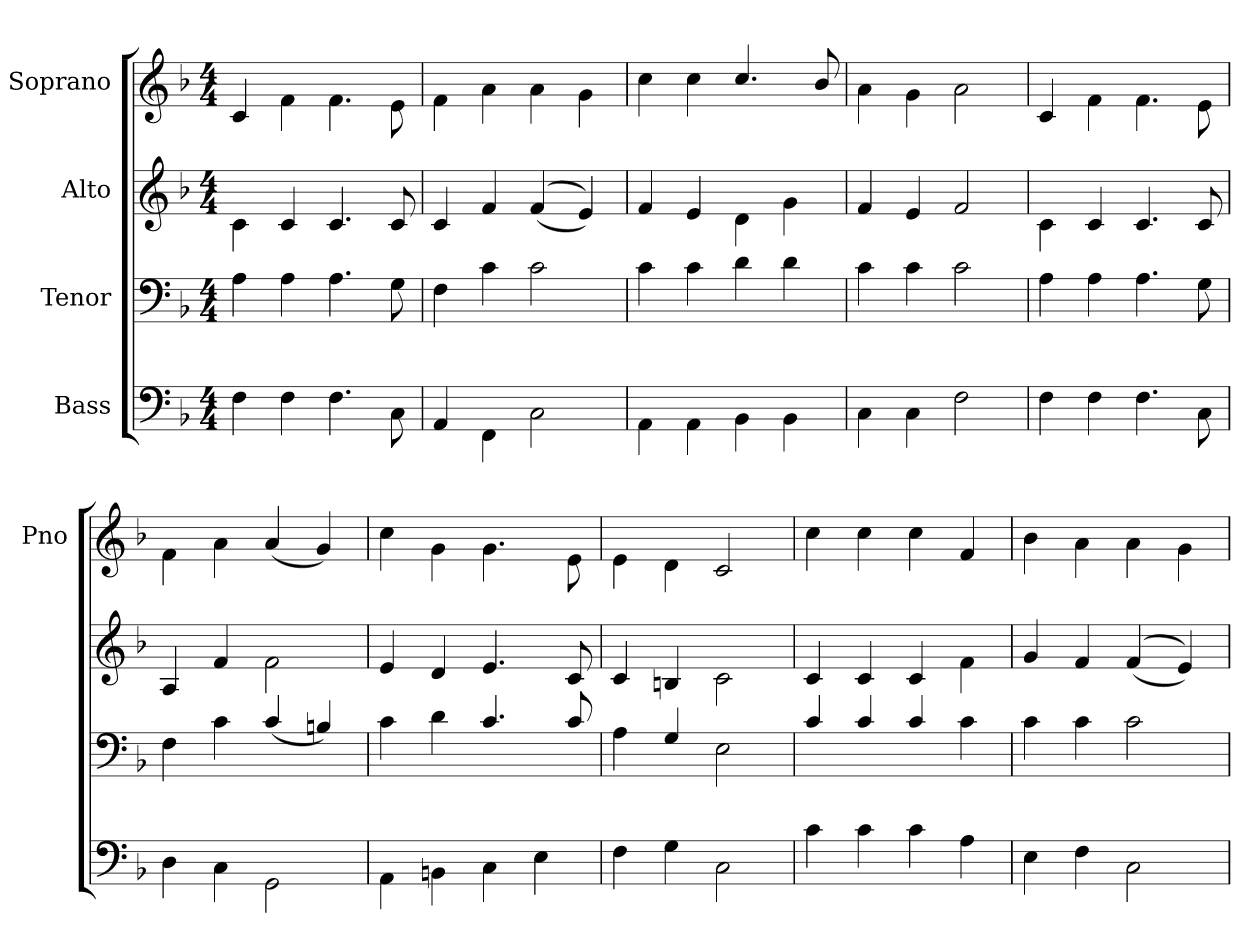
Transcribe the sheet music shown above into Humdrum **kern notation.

**kern	**kern	**kern	**kern
*part4	*part3	*part2	*part1
*staff4	*staff3	*staff2	*staff1
*I"Bass	*I"Tenor	*I"Alto	*I"Soprano
*	*	*	*I'Pno
*clefF4	*clefF4	*clefG2	*clefG2
*k[b-]	*k[b-]	*k[b-]	*k[b-]
*F:	*F:	*F:	*F:
*M4/4	*M4/4	*M4/4	*M4/4
=	=	=	=
4F\	4A\	4c\	4c/
4F\	4A\	4c/	4f\
4.F\	4.A\	4.c/	4.f\
8C\	8G\	8c/	8e\
=	=	=	=
4AA/	4F\	4c/	4f\
4FF\	4c\	4f/	4a\
2C\	2c\	(>(<4f/	4a\
.	.	4e/))	4g\
=	=	=	=
4AA\	4c\	4f/	4cc\
4AA\	4c\	4e/	4cc\
4BB-\	4d\	4d\	4.cc/
4BB-\	4d\	4g\	.
.	.	.	8b-/
=	=	=	=
4C\	4c\	4f/	4a\
4C\	4c\	4e/	4g\
2F\	2c\	2f/	2a\
=	=	=	=
4F\	4A\	4c\	4c/
4F\	4A\	4c/	4f\
4.F\	4.A\	4.c/	4.f\
8C\	8G\	8c/	8e\
=	=	=	=
4D\	4F\	4A/	4f\
4C\	4c\	4f/	4a\
2GG\	(>4c/	2f\	(>4a/
.	4Bn/)	.	4g/)
=	=	=	=
4AA\	4c\	4e/	4cc\
4BBn\	4d\	4d/	4g\
4C\	4.c/	4.e/	4.g\
4E\	.	.	.
.	8c/	8c/	8e\
=	=	=	=
4F\	4A\	4c/	4e\
4G\	4G/	4Bn/	4d\
2C\	2E\	2c\	2c/
=	=	=	=
4c\	4c/	4c/	4cc\
4c\	4c/	4c/	4cc\
4c\	4c/	4c/	4cc\
4A\	4c\	4f\	4f/
=	=	=	=
4E\	4c\	4g/	4b-\
4F\	4c\	4f/	4a\
2C\	2c\	(>(<4f/	4a\
.	.	4e/))	4g\
=	=	=	=
*-	*-	*-	*-
